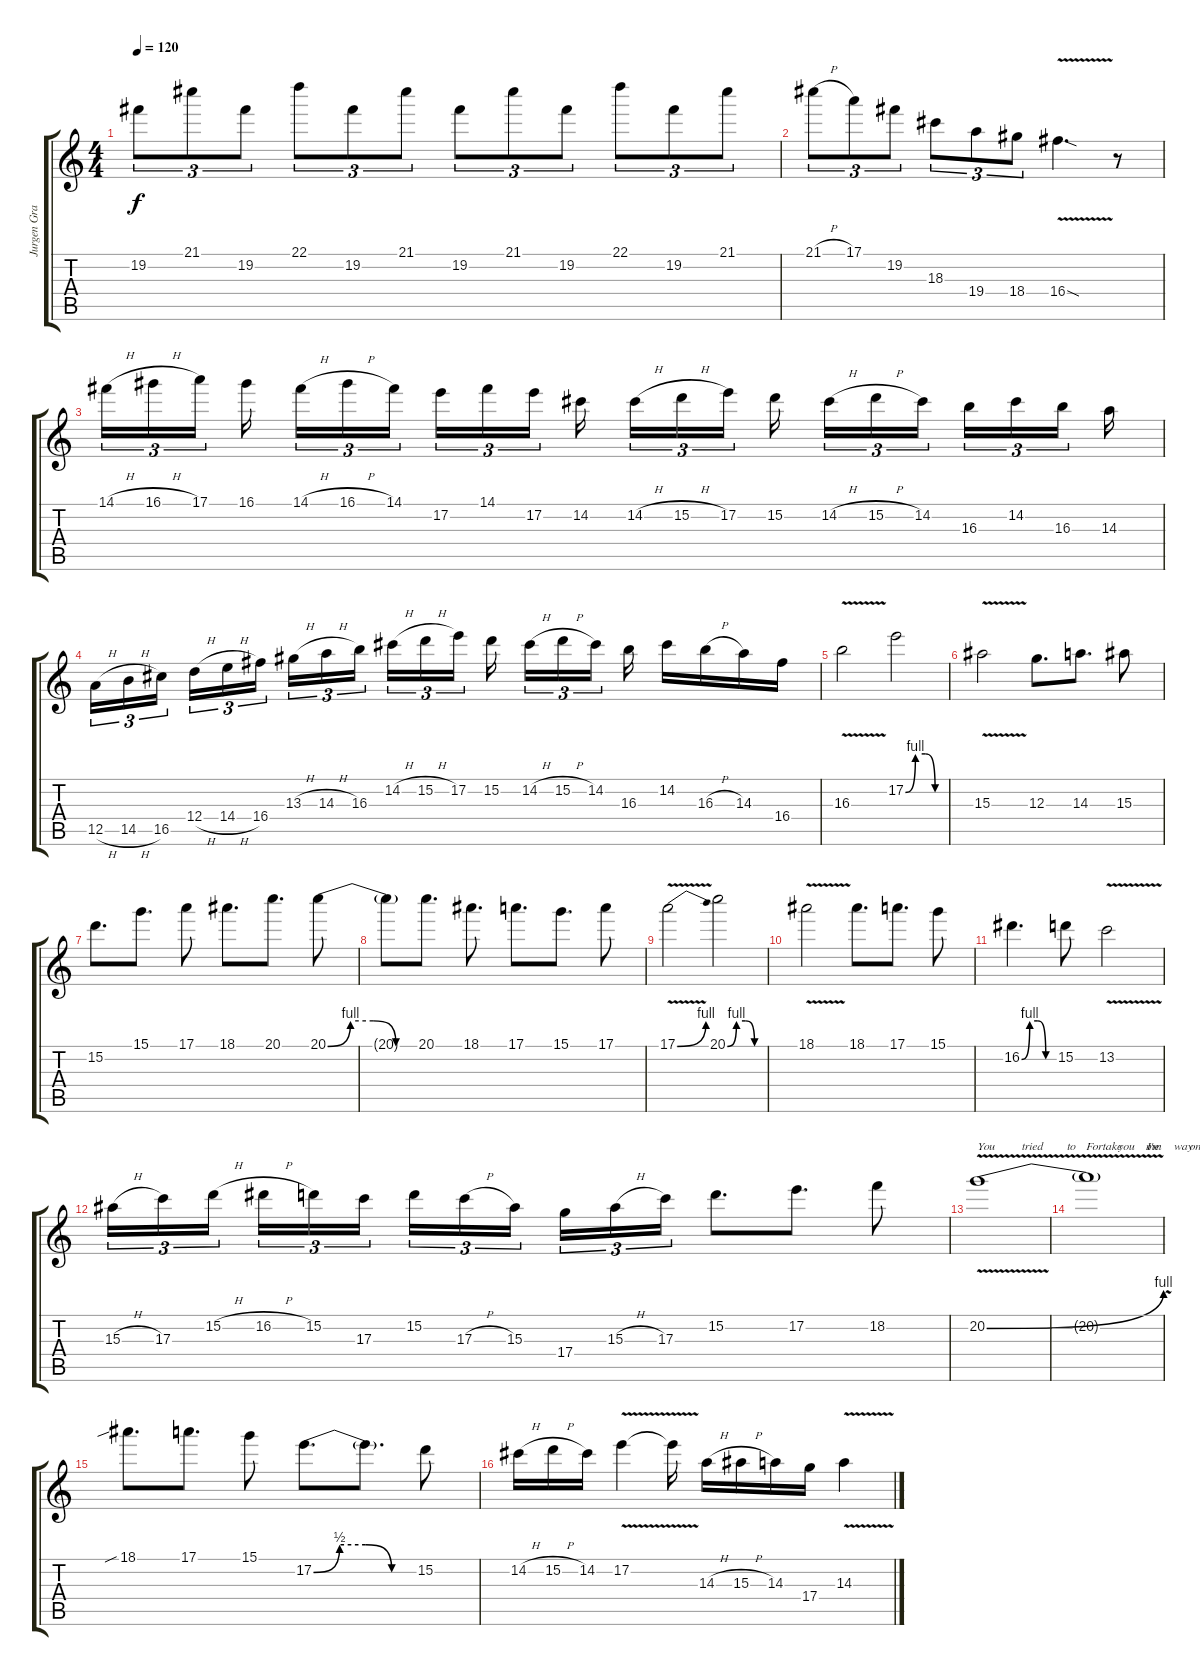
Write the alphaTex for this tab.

\track ("Jurgen Graf" "Jurgen Gra") {instrument distortionguitar}
\staff {score tabs}
\tuning (E4 B3 G3 D3 A2 E2) {hide}
\ts (4 4)
\tempo 120
\clef g2
\ks c
19.2.8{tu (3 2) dy f} 21.1.8{tu (3 2)} 19.2.8{tu (3 2)} 22.1.8{tu (3 2)} 19.2.8{tu (3 2)} 21.1.8{tu (3 2)} 19.2.8{tu (3 2)} 21.1.8{tu (3 2)} 19.2.8{tu (3 2)} 22.1.8{tu (3 2)} 19.2.8{tu (3 2)} 21.1.8{tu (3 2)} |
21.1{h}.8{tu (3 2)} 17.1.8{tu (3 2)} 19.2.8{tu (3 2)} 18.3.8{tu (3 2)} 19.4.8{tu (3 2)} 18.4.8{tu (3 2)} 16.4{v sod}.4{d} r.8 |
14.1{h}.16{tu (3 2)} 16.1{h}.16{tu (3 2)} 17.1.16{tu (3 2)} 16.1.16 14.1{h}.16{tu (3 2)} 16.1{h}.16{tu (3 2)} 14.1.16{tu (3 2)} 17.2.16{tu (3 2)} 14.1.16{tu (3 2)} 17.2.16{tu (3 2)} 14.2.16 14.2{h}.16{tu (3 2)} 15.2{h}.16{tu (3 2)} 17.2.16{tu (3 2)} 15.2.16 14.2{h}.16{tu (3 2)} 15.2{h}.16{tu (3 2)} 14.2.16{tu (3 2)} 16.3.16{tu (3 2)} 14.2.16{tu (3 2)} 16.3.16{tu (3 2)} 14.3.16 |
12.5{h}.16{tu (3 2)} 14.5{h}.16{tu (3 2)} 16.5.16{tu (3 2)} 12.4{h}.16{tu (3 2)} 14.4{h}.16{tu (3 2)} 16.4.16{tu (3 2)} 13.3{h}.16{tu (3 2)} 14.3{h}.16{tu (3 2)} 16.3.16{tu (3 2)} 14.2{h}.16{tu (3 2)} 15.2{h}.16{tu (3 2)} 17.2.16{tu (3 2)} 15.2.16 14.2{h}.16{tu (3 2)} 15.2{h}.16{tu (3 2)} 14.2.16{tu (3 2)} 16.3.16 14.2.16 16.3{h}.16 14.3.16 16.4.16 |
16.3{v}.2 17.2{be (custom 0 0 15 4 30 4 45 0 60 0)}.2 |
15.3{v}.2 12.3.8{d} 14.3.8{d} 15.3.8 |
15.2.8{d} 15.1.8{d} 17.1.8 18.1.8{d} 20.1.8{d} 20.1{be (custom 0 0 15 4 30 4 45 0 60 0)}.8 |
20.1{t}.8 20.1.8{d} 18.1.8{d} 17.1.8{d} 15.1.8{d} 17.1.8 |
17.1{be (bend 0 0 60 4) v}.2 20.1{be (custom 0 0 15 4 30 4 45 0 60 0)}.2 |
18.1{v}.2 18.1.8{d} 17.1.8{d} 15.1.8 |
16.2{be (custom 0 0 15 4 30 4 45 0 60 0)}.4{d} 15.2.8 13.2{v}.2 |
15.3{h}.16{tu (3 2)} 17.3.16{tu (3 2)} 15.2{h}.16{tu (3 2)} 16.2{h}.16{tu (3 2)} 15.2.16{tu (3 2)} 17.3.16{tu (3 2)} 15.2.16{tu (3 2)} 17.3{h}.16{tu (3 2)} 15.3.16{tu (3 2)} 17.4.16{tu (3 2)} 15.3{h}.16{tu (3 2)} 17.3.16{tu (3 2)} 15.2.8{d} 17.2.8{d} 18.2.8 |
20.2{be (bend 0 0 60 4) v}.1{txt "You         tried        to         take        me          on............"} |
20.2{v t}.1{txt "For     you    I'm    way     to     strong............"} |
18.1{sib}.8{d} 17.1.8{d} 15.1.8 17.2{be (custom 0 0 15 2 30 2 45 0 60 0)}.8{d} 17.2{t}.8{d} 15.2.8 |
14.2{h}.16 15.2{h}.16 14.2.16 17.2{v}.4 17.2{v t}.16 14.3{h}.16 15.3{h}.16 14.3.16 17.4.16 14.3{v}.4
